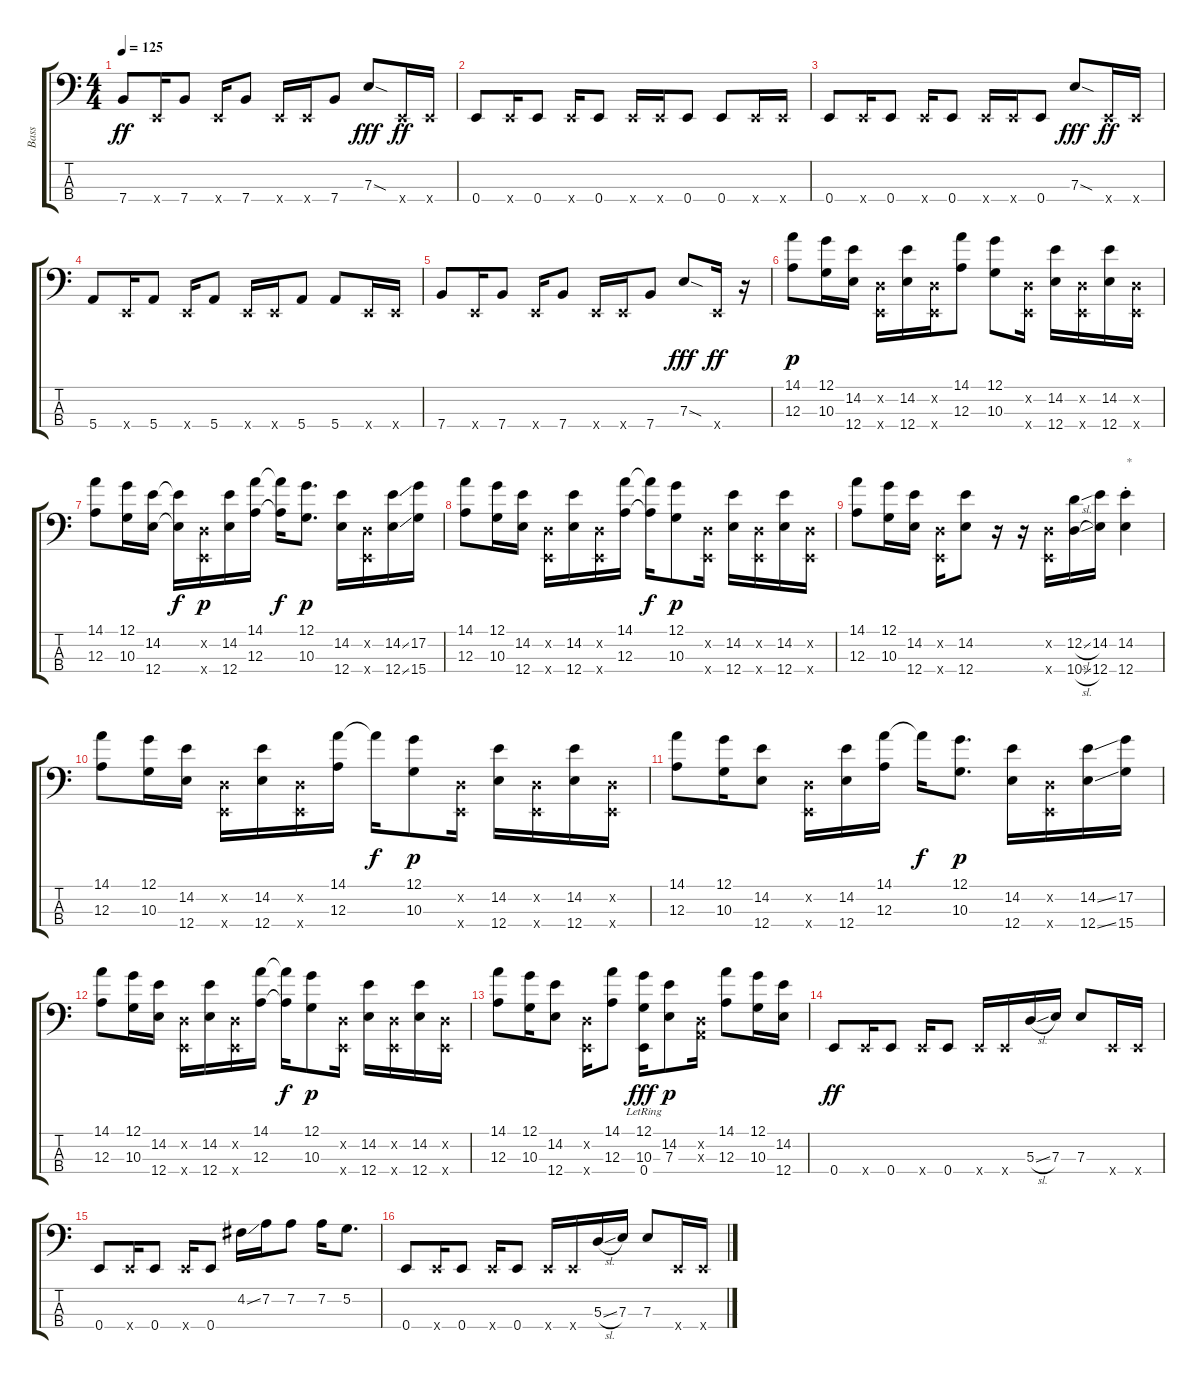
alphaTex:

\track ("Bass" "Bass") {instrument electricbassfinger}
\staff {score tabs}
\tuning (G2 D2 A1 E1) {hide}
\ts (4 4)
\tempo 125
\clef f4
\ks c
7.4.8{dy ff} 0.4{x}.16 7.4.8 0.4{x}.16 7.4.8 0.4{x}.16 0.4{x}.16 7.4.8 7.3{sod}.8{dy fff} 0.4{x}.16{dy ff} 0.4{x}.16 |
0.4.8 0.4{x}.16 0.4.8 0.4{x}.16 0.4.8 0.4{x}.16 0.4{x}.16 0.4.8 0.4.8 0.4{x}.16 0.4{x}.16 |
0.4.8 0.4{x}.16 0.4.8 0.4{x}.16 0.4.8 0.4{x}.16 0.4{x}.16 0.4.8 7.3{sod}.8{dy fff} 0.4{x}.16{dy ff} 0.4{x}.16 |
5.4.8 0.4{x}.16 5.4.8 0.4{x}.16 5.4.8 0.4{x}.16 0.4{x}.16 5.4.8 5.4.8 0.4{x}.16 0.4{x}.16 |
7.4.8 0.4{x}.16 7.4.8 0.4{x}.16 7.4.8 0.4{x}.16 0.4{x}.16 7.4.8 7.3{sod}.8{dy fff} 0.4{x}.16{dy ff} r.16{balance 0} |
(14.1 12.3).8{dy p balance 16} (12.1 10.3).16 (14.2 12.4).16 (0.2{x} 0.4{x}).16{balance 0} (14.2 12.4).16 (0.2{x} 0.4{x}).16 (14.1 12.3).8 (12.1 10.3).8 (0.2{x} 0.4{x}).16 (14.2 12.4).16{balance 16} (0.2{x} 0.4{x}).16 (14.2 12.4).16 (0.2{x} 0.4{x}).16 |
(14.1 12.3).8 (12.1 10.3).16 (14.2 12.4).16 (14.2{t} 12.4{t}).16{dy f balance 0} (0.2{x} 0.4{x}).16{dy p} (14.2 12.4).16 (14.1 12.3).16 (14.1{t} 12.3{t}).16{dy f balance 16} (12.1 10.3).8{d dy p} (14.2 12.4).16{balance 0} (0.2{x} 0.4{x}).16 (14.2{ss} 12.4{ss}).16 (17.2 15.4).16 |
(14.1 12.3).8{balance 16} (12.1 10.3).16 (14.2 12.4).16 (0.2{x} 0.4{x}).16 (14.2 12.4).16 (0.2{x} 0.4{x}).16 (14.1 12.3).16 (14.1{t} 12.3{t}).16{dy f balance 0} (12.1 10.3).8{dy p} (0.2{x} 0.4{x}).16 (14.2 12.4).16 (0.2{x} 0.4{x}).16 (14.2 12.4).16 (0.2{x} 0.4{x}).16 |
(14.1 12.3).8{balance 16} (12.1 10.3).16 (14.2 12.4).16 (0.2{x} 0.4{x}).16{balance 0} (14.2 12.4).8 r.16 r.16{balance 16} (0.2{x} 0.4{x}).16 (12.2{sl} 10.4{sl}).16 (14.2 12.4).16 (14.2{st} 12.4{st}).4{txt "*"} |
(14.1 12.3).8{balance 0} (12.1 10.3).16 (14.2 12.4).16 (0.2{x} 0.4{x}).16{balance 16} (14.2 12.4).16 (0.2{x} 0.4{x}).16 (14.1 12.3).16 14.1{t}.16{dy f balance 0} (12.1 10.3).8{dy p} (0.2{x} 0.4{x}).16 (14.2 12.4).16 (0.2{x} 0.4{x}).16 (14.2 12.4).16 (0.2{x} 0.4{x}).16 |
(14.1 12.3).8{balance 16} (12.1 10.3).16 (14.2 12.4).8 (0.2{x} 0.4{x}).16 (14.2 12.4).16 (14.1 12.3).16 14.1{t}.16{dy f balance 0} (12.1 10.3).8{d dy p} (14.2 12.4).16{balance 16} (0.2{x} 0.4{x}).16 (14.2{ss} 12.4{ss}).16 (17.2 15.4).16 |
(14.1 12.3).8{balance 0} (12.1 10.3).16 (14.2 12.4).16 (0.2{x} 0.4{x}).16 (14.2 12.4).16 (0.2{x} 0.4{x}).16 (14.1 12.3).16 (14.1{t} 12.3{t}).16{dy f balance 16} (12.1 10.3).8{dy p} (0.2{x} 0.4{x}).16 (14.2 12.4).16 (0.2{x} 0.4{x}).16 (14.2 12.4).16 (0.2{x} 0.4{x}).16 |
(14.1 12.3).8{balance 0} (12.1 10.3).16 (14.2 12.4).8 (0.2{x} 0.4{x}).16 (14.1 12.3).8{balance 16} (12.1 10.3 0.4{lr}).16{dy fff} (14.2 7.3).8{dy p} (0.2{x} 0.3{x}).16 (14.1 12.3).8{balance 0} (12.1 10.3).16 (14.2 12.4).16 |
0.4.8{dy ff balance 8} 0.4{x}.16 0.4.8 0.4{x}.16 0.4.8 0.4{x}.16 0.4{x}.16 5.3{sl}.16 7.3.16 7.3.8 0.4{x}.16 0.4{x}.16 |
0.4.8 0.4{x}.16 0.4.8 0.4{x}.16 0.4.8 4.2{ss}.16 7.2.16 7.2.8 7.2.16 5.2.8{d} |
0.4.8 0.4{x}.16 0.4.8 0.4{x}.16 0.4.8 0.4{x}.16 0.4{x}.16 5.3{sl}.16 7.3.16 7.3.8 0.4{x}.16 0.4{x}.16
